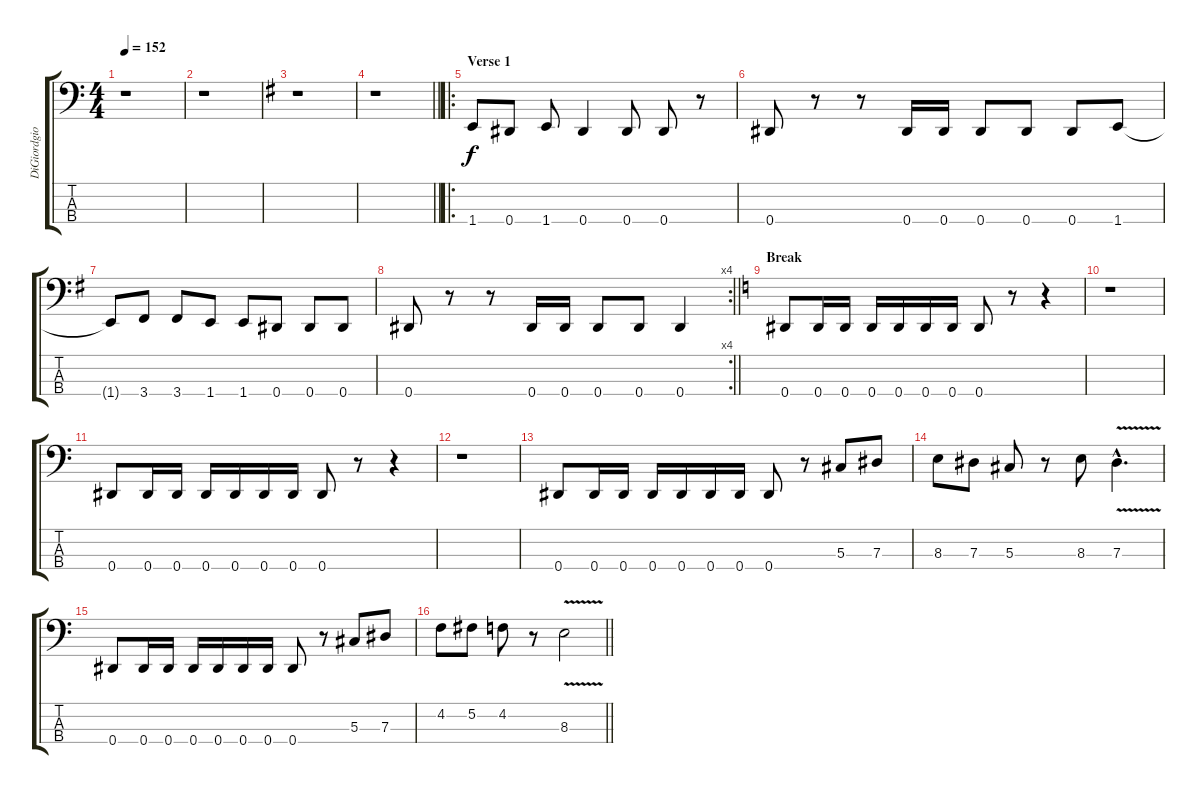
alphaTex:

\track ("DiGiordgio" "DiGiordgio") {instrument slapbass2}
\staff {score tabs}
\tuning (Gb2 Db2 Ab1 Eb1) {hide}
\ts (4 4)
\tempo 152
\clef f4
\ks c
r.1{dy f} |
r.1 |
\ks g
r.1 |
\barLineRight lightlight
r.1 |
\ro
\section ("" "Verse 1")
1.4.8 0.4.8 1.4.8 0.4.4 0.4.8 0.4.8 r.8 |
0.4.8 r.8 r.8 0.4.16 0.4.16 0.4.8 0.4.8 0.4.8 1.4.8 |
1.4{t}.8 3.4.8 3.4.8 1.4.8 1.4.8 0.4.8 0.4.8 0.4.8 |
\rc 4
\barLineRight lightlight
0.4.8 r.8 r.8 0.4.16 0.4.16 0.4.8 0.4.8 0.4.4 |
\section ("" "Break")
\ks c
0.4.8 0.4.16 0.4.16 0.4.16 0.4.16 0.4.16 0.4.16 0.4.8 r.8 r.4 |
r.1 |
0.4.8 0.4.16 0.4.16 0.4.16 0.4.16 0.4.16 0.4.16 0.4.8 r.8 r.4 |
r.1 |
0.4.8 0.4.16 0.4.16 0.4.16 0.4.16 0.4.16 0.4.16 0.4.8 r.8 5.3.8 7.3.8 |
8.3.8 7.3.8 5.3.8 r.8 8.3.8 7.3{v hac}.4{d} |
0.4.8 0.4.16 0.4.16 0.4.16 0.4.16 0.4.16 0.4.16 0.4.8 r.8 5.3.8 7.3.8 |
\barLineRight lightlight
4.2.8 5.2.8 4.2.8 r.8 8.3{v ss}.2
